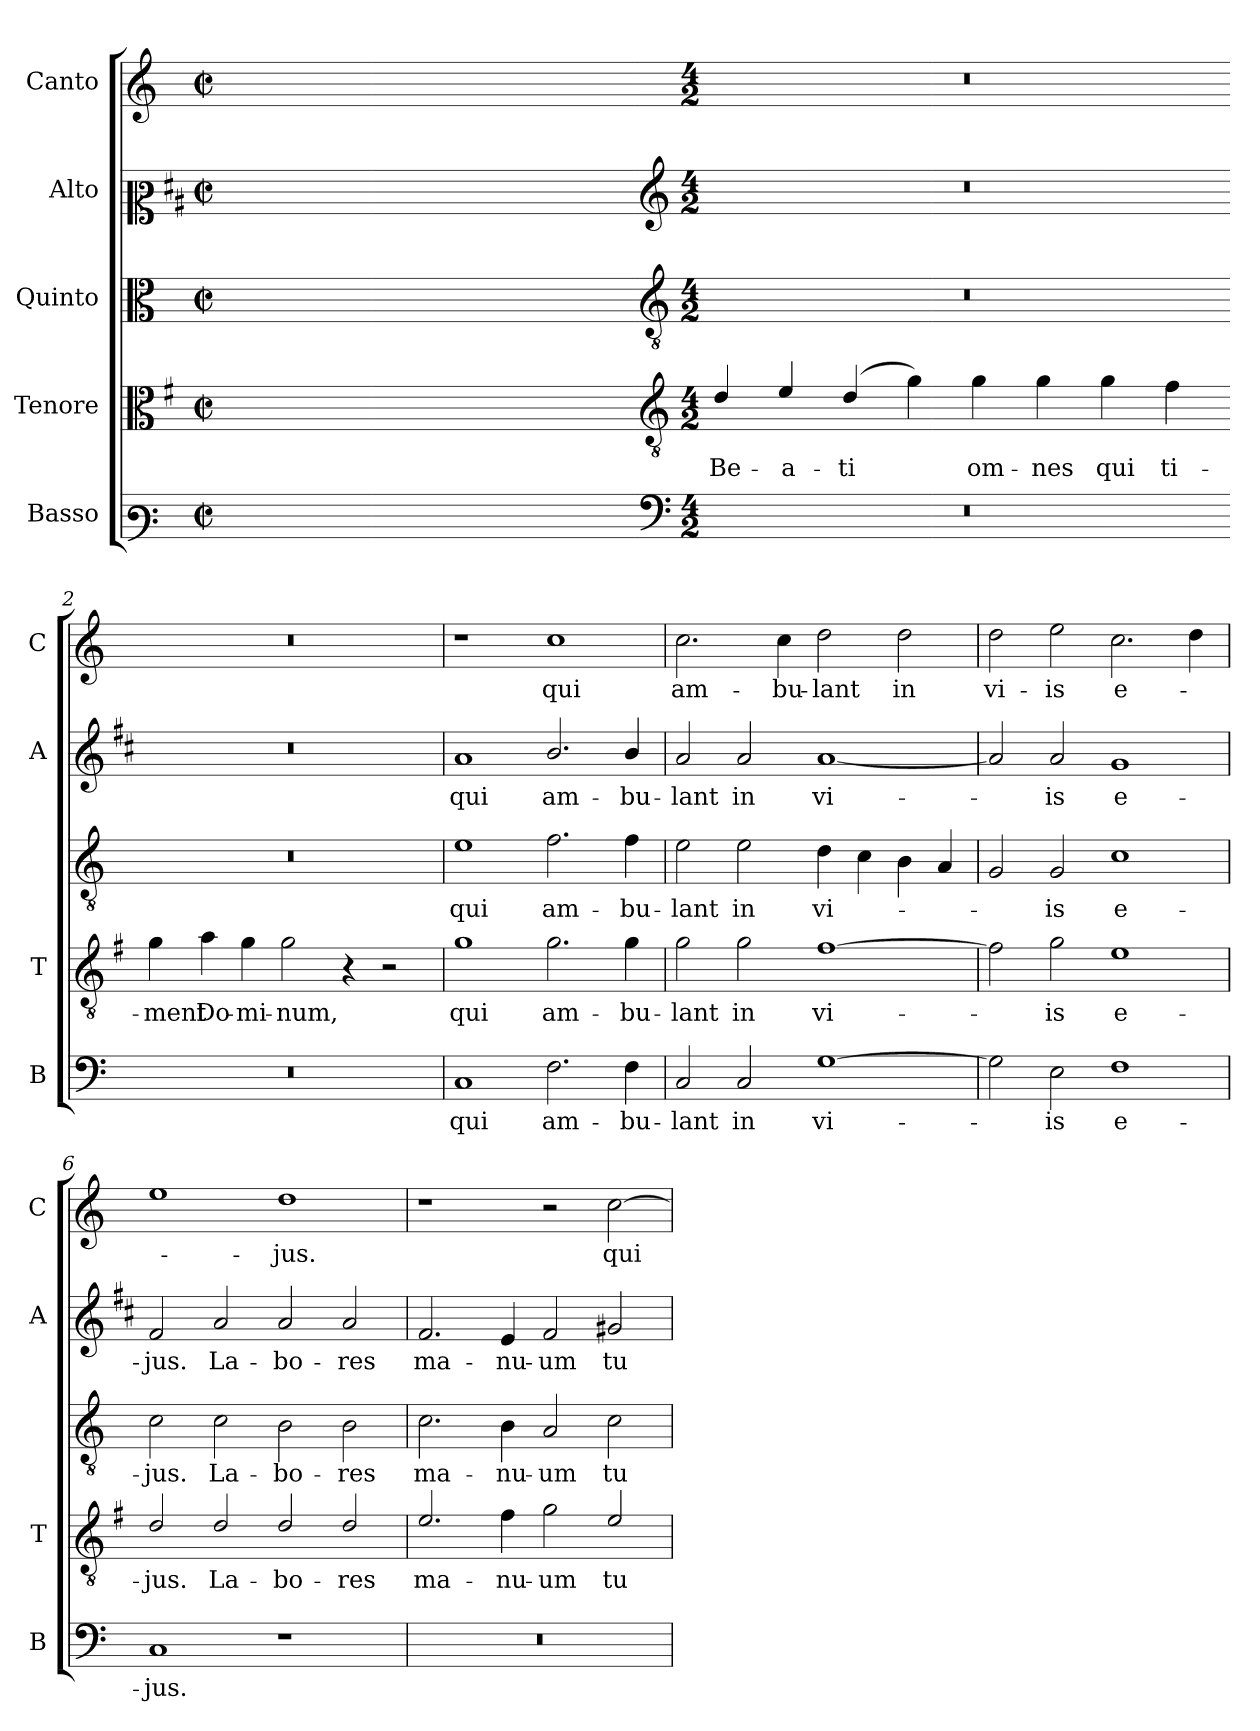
**kern	**text	**kern	**text	**kern	**text	**kern	**text	**kern	**text
*part5	*part5	*part4	*part4	*part3	*part3	*part2	*part2	*part1	*part1
*staff5	*staff5	*staff4	*staff4	*staff3	*staff3	*staff2	*staff2	*staff1	*staff1
*I"Basso	*	*I"Tenore	*	*I"Quinto	*	*I"Alto	*	*I"Canto	*
*I'B	*	*I'T	*	*	*	*I'A	*	*I'C	*
*clefF3	*	*clefC3	*	*clefC3	*	*clefC2	*	*clefG2	*
*	*	*ITrd4c7	*	*	*	*ITrd1c2	*	*	*
*k[]	*	*k[]	*	*k[]	*	*k[]	*	*k[]	*
*C:	*	*C:	*	*C:	*	*C:	*	*C:	*
*M2/2	*	*M2/2	*	*M2/2	*	*M2/2	*	*M2/2	*
*met(c|)	*	*met(c|)	*	*met(c|)	*	*met(c|)	*	*met(c|)	*
=	=	=	=	=	=	=	=	=	=
1ryy	.	1ryy	.	1ryy	.	1ryy	.	1ryy	.
=1X-	=1X-	=1X-	=1X-	=1X-	=1X-	=1X-	=1X-	=1X-	=1X-
4ryy	.	4ryy	.	4ryy	.	4ryy	.	4ryy	.
4ryy	.	4ryy	.	4ryy	.	4ryy	.	4ryy	.
4ryy	.	4ryy	.	4ryy	.	4ryy	.	4ryy	.
4ryy	.	4ryy	.	4ryy	.	4ryy	.	4ryy	.
=1-	=1-	=1-	=1-	=1-	=1-	=1-	=1-	=1-	=1-
*clefF4	*	*clefGv2	*	*clefGv2	*	*clefG2	*	*	*
*M4/2	*	*M4/2	*	*M4/2	*	*M4/2	*	*M4/2	*
!	!	!	!LO:LY:b	!	!	!	!	!	!
0r	.	4G/	Be-	0r	.	0r	.	0r	.
!	!	!	!LO:LY:b	!	!	!	!	!	!
.	.	4A/	-a-	.	.	.	.	.	.
!	!	!	!LO:LY:b	!	!	!	!	!	!
.	.	(>4G/	-ti	.	.	.	.	.	.
.	.	4c\)	.	.	.	.	.	.	.
!	!	!	!LO:LY:b	!	!	!	!	!	!
.	.	4c\	om-	.	.	.	.	.	.
!	!	!	!LO:LY:b	!	!	!	!	!	!
.	.	4c\	-nes	.	.	.	.	.	.
!	!	!	!LO:LY:b	!	!	!	!	!	!
.	.	4c\	qui	.	.	.	.	.	.
!	!	!	!LO:LY:b	!	!	!	!	!	!
.	.	4B\	ti-	.	.	.	.	.	.
=2-	=2-	=2-	=2-	=2-	=2-	=2-	=2-	=2-	=2-
!	!	!	!LO:LY:b	!	!	!	!	!	!
0r	.	4c\	-ment	0r	.	0r	.	0r	.
!	!	!	!LO:LY:b	!	!	!	!	!	!
.	.	4d\	Do-	.	.	.	.	.	.
!	!	!	!LO:LY:b	!	!	!	!	!	!
.	.	4c\	-mi-	.	.	.	.	.	.
!	!	!	!LO:LY:b	!	!	!	!	!	!
.	.	2c\	-num,	.	.	.	.	.	.
.	.	4r	.	.	.	.	.	.	.
.	.	2r	.	.	.	.	.	.	.
=3	=3	=3	=3	=3	=3	=3	=3	=3	=3
!	!LO:LY:b	!	!LO:LY:b	!	!LO:LY:b	!	!LO:LY:b	!	!
1C	qui	1c	qui	1e	qui	1g	qui	1r	.
!	!LO:LY:b	!	!LO:LY:b	!	!LO:LY:b	!	!LO:LY:b	!	!LO:LY:b
2.F\	am-	2.c\	am-	2.f\	am-	2.a/	am-	1cc	qui
!	!LO:LY:b	!	!LO:LY:b	!	!LO:LY:b	!	!LO:LY:b	!	!
4F\	-bu-	4c\	-bu-	4f\	-bu-	4a/	-bu-	.	.
=4	=4	=4	=4	=4	=4	=4	=4	=4	=4
!	!LO:LY:b	!	!LO:LY:b	!	!LO:LY:b	!	!LO:LY:b	!	!LO:LY:b
2C/	-lant	2c\	-lant	2e\	-lant	2g/	-lant	2.cc\	am-
!	!LO:LY:b	!	!LO:LY:b	!	!LO:LY:b	!	!LO:LY:b	!	!
2C/	in	2c\	in	2e\	in	2g/	in	.	.
!	!	!	!	!	!	!	!	!	!LO:LY:b
.	.	.	.	.	.	.	.	4cc\	-bu-
!	!LO:LY:b	!	!LO:LY:b	!	!LO:LY:b	!	!LO:LY:b	!	!LO:LY:b
[1G	vi-	[1B	vi-	4d\	vi-	[1g	vi-	2dd\	-lant
.	.	.	.	4c\	.	.	.	.	.
!	!	!	!	!	!	!	!	!	!LO:LY:b
.	.	.	.	4B\	.	.	.	2dd\	in
.	.	.	.	4A/	.	.	.	.	.
!!LO:LB:g=z
=5	=5	=5	=5	=5	=5	=5	=5	=5	=5
!	!	!	!	!	!	!	!	!	!LO:LY:b
2G\]	.	2B\]	.	2G/	.	2g/]	.	2dd\	vi-
!	!LO:LY:b	!	!LO:LY:b	!	!LO:LY:b	!	!LO:LY:b	!	!LO:LY:b
2E\	-is	2c\	-is	2G/	-is	2g/	-is	2ee\	-is
!	!LO:LY:b	!	!LO:LY:b	!	!LO:LY:b	!	!LO:LY:b	!	!LO:LY:b
1F	e-	1A	e-	1c	e-	1f	e-	2.cc\	e-
.	.	.	.	.	.	.	.	4dd\	.
=6	=6	=6	=6	=6	=6	=6	=6	=6	=6
!	!LO:LY:b	!	!LO:LY:b	!	!LO:LY:b	!	!LO:LY:b	!	!
1C	-jus.	2G/	-jus.	2c\	-jus.	2e/	-jus.	1ee	.
!	!	!	!LO:LY:b	!	!LO:LY:b	!	!LO:LY:b	!	!
.	.	2G/	La-	2c\	La-	2g/	La-	.	.
!	!	!	!LO:LY:b	!	!LO:LY:b	!	!LO:LY:b	!	!LO:LY:b
1r	.	2G/	-bo-	2B\	-bo-	2g/	-bo-	1dd	-jus.
!	!	!	!LO:LY:b	!	!LO:LY:b	!	!LO:LY:b	!	!
.	.	2G/	-res	2B\	-res	2g/	-res	.	.
=7	=7	=7	=7	=7	=7	=7	=7	=7	=7
!	!	!	!LO:LY:b	!	!LO:LY:b	!	!LO:LY:b	!	!
0r	.	2.A/	ma-	2.c\	ma-	2.e/	ma-	1r	.
!	!	!	!LO:LY:b	!	!LO:LY:b	!	!LO:LY:b	!	!
.	.	4B\	-nu-	4B\	-nu-	4d/	-nu-	.	.
!	!	!	!LO:LY:b	!	!LO:LY:b	!	!LO:LY:b	!	!
.	.	2c\	-um	2A/	-um	2e/	-um	2r	.
!	!	!	!LO:LY:b	!	!LO:LY:b	!	!LO:LY:b	!	!LO:LY:b
.	.	2A/	tu-	2c\	tu-	2f#X/	tu-	[2cc\	qui-
=	=	=	=	=	=	=	=	=	=
*-	*-	*-	*-	*-	*-	*-	*-	*-	*-
